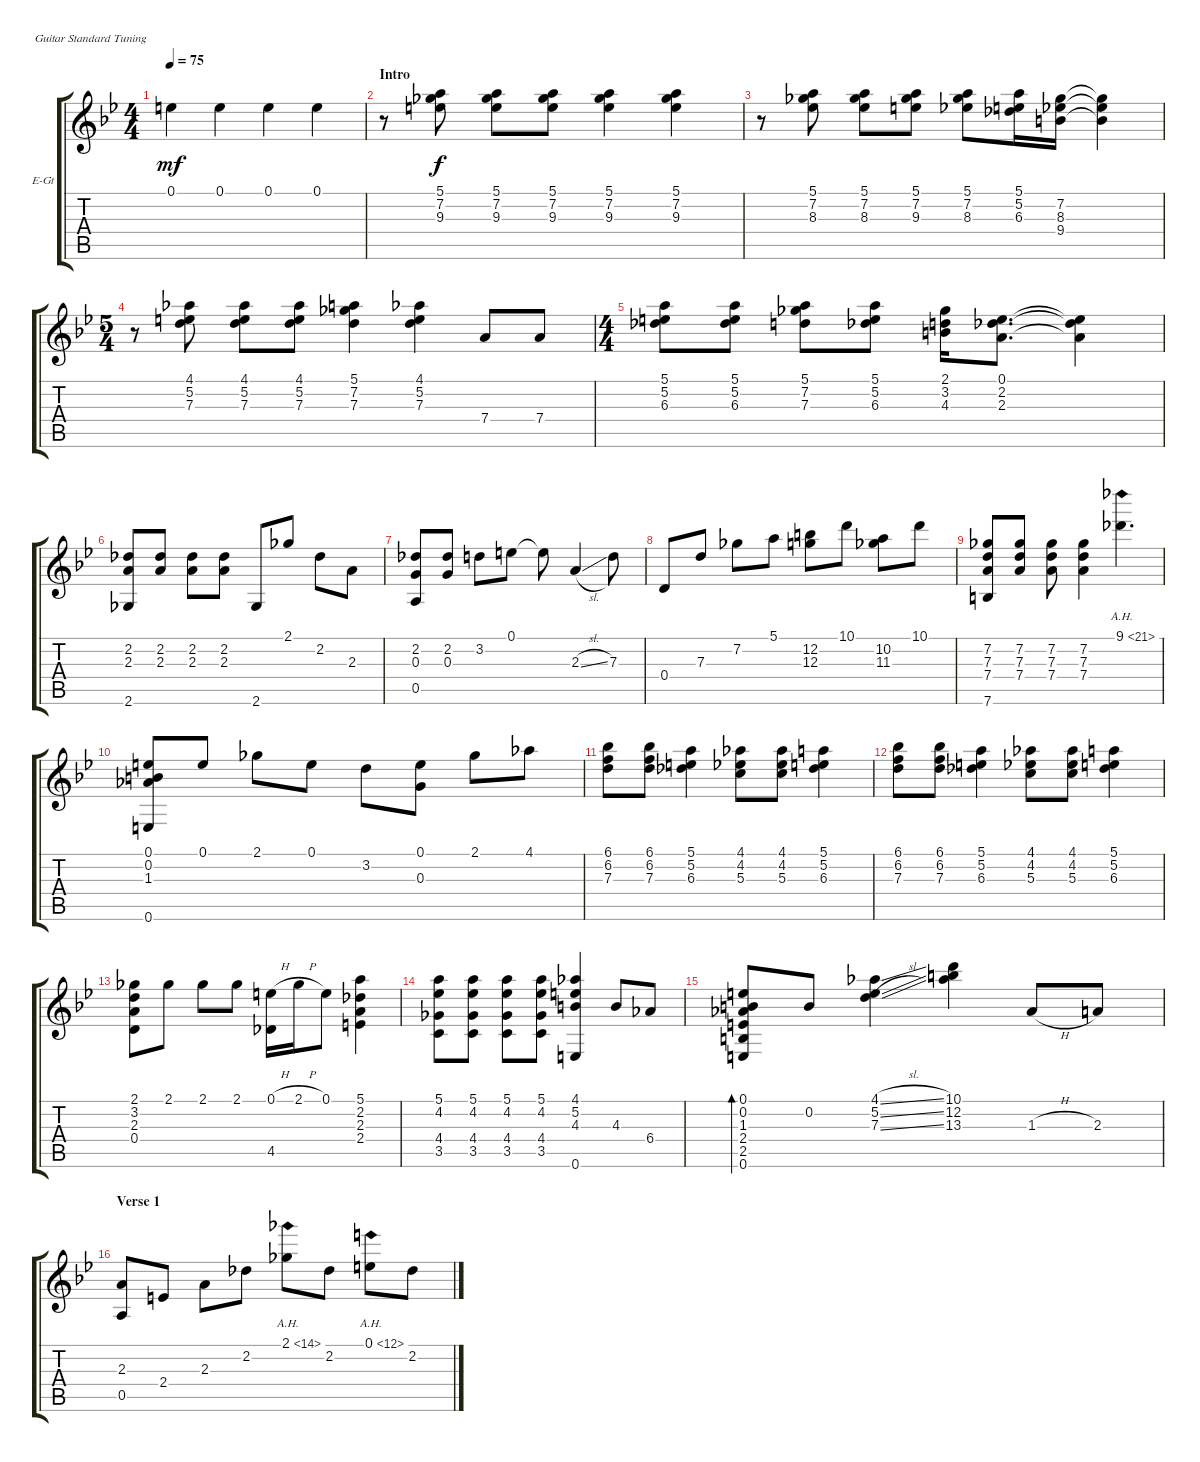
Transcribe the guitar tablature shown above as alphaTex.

\bracketExtendMode groupsimilarinstruments
\firstSystemTrackNameOrientation horizontal
\otherSystemsTrackNameOrientation horizontal
\track ("Fingerstyle" "E-Gt") {instrument electricguitarclean}
\staff {score tabs}
\tuning (E4 B3 G3 D3 A2 E2)
\ts (4 4)
\tempo 75
\clef g2
\ks bb
0.1.4{dy mf instrument electricguitarclean} 0.1.4 0.1.4 0.1.4 |
\section ("" "Intro")
r.8 (5.1 7.2 9.3).8{dy f} (5.1 7.2 9.3).8 (5.1 7.2 9.3).8 (5.1 7.2 9.3).4 (5.1 7.2 9.3).4 |
r.8 (5.1 7.2 8.3).8 (5.1 7.2 8.3).8 (5.1 7.2 9.3).8 (5.1 7.2 8.3).8 (5.1 5.2 6.3).16 (7.2 8.3 9.4).16 (7.2{t} 8.3{t} 9.4{t}).4 |
\ts (5 4)
r.8 (4.1 5.2 7.3).8 (4.1 5.2 7.3).8 (4.1 5.2 7.3).8 (5.1 7.2 7.3).4 (4.1 5.2 7.3).4 7.4.8 7.4.8 |
\ts (4 4)
(5.1 5.2 6.3).8 (5.1 5.2 6.3).8 (5.1 7.2 7.3).8 (5.1 5.2 6.3).8 (3.2 4.3 2.1).16 (2.2 2.3 0.1).8{d} (2.2{t} 2.3{t} 0.1{t}).4 |
(2.2 2.6 2.3).8 (2.2 2.3).8 (2.2 2.3).8 (2.2 2.3).8 2.6.8 2.1.8 2.2.8 2.3.8 |
(2.2 0.3 0.5).8 (0.3 2.2).8 3.2.8 0.1.8 0.1{t}.8 2.3{sl}.4 7.3.8 |
0.4.8 7.3.8 7.2.8 5.1.8 (12.2 12.3).8 10.1.8 (10.2 11.3).8 10.1.8 |
(7.3 7.2 7.4 7.6).8 (7.4 7.3 7.2).8 (7.2 7.3 7.4).8 (7.4 7.3 7.2).4 9.1{ah 12}.4{d} |
(0.6 1.3 0.2 0.1).8 0.1.8 2.1.8 0.1.8 3.2.8 (0.1 0.3).8 2.1.8 4.1.8 |
(6.1 6.2 7.3).8 (6.1 6.2 7.3).8 (5.1 5.2 6.3).4 (4.1 4.2 5.3).8 (4.1 4.2 5.3).8 (5.1 5.2 6.3).4 |
(6.1 6.2 7.3).8 (6.1 6.2 7.3).8 (5.1 5.2 6.3).4 (4.1 4.2 5.3).8 (4.1 4.2 5.3).8 (5.1 5.2 6.3).4 |
(2.1 3.2 2.3 0.4).8 2.1.8 2.1.8 2.1.8 (0.1{h} 4.5).16 2.1{h}.16 0.1.8 (5.1 2.2 2.3 2.4).4 |
(5.1 4.2 4.4 3.5).8 (5.1 4.2 4.4 3.5).8 (5.1 4.2 4.4 3.5).8 (5.1 4.2 4.4 3.5).8 (0.6 4.1 5.2 4.3).4 4.3.8 6.4.8 |
(0.6 0.1 0.2 1.3 2.4 2.5).8{bd 114} 0.2.8 (4.1{sl} 5.2{sl} 7.3{sl}).4 (10.1 12.2 13.3).4 1.3{h}.8 2.3.8 |
\section ("" "Verse 1")
(0.5 2.3).8 2.4.8 2.3.8 2.2.8 2.1{ah 12}.8 2.2.8 0.1{ah 12}.8 2.2.8
